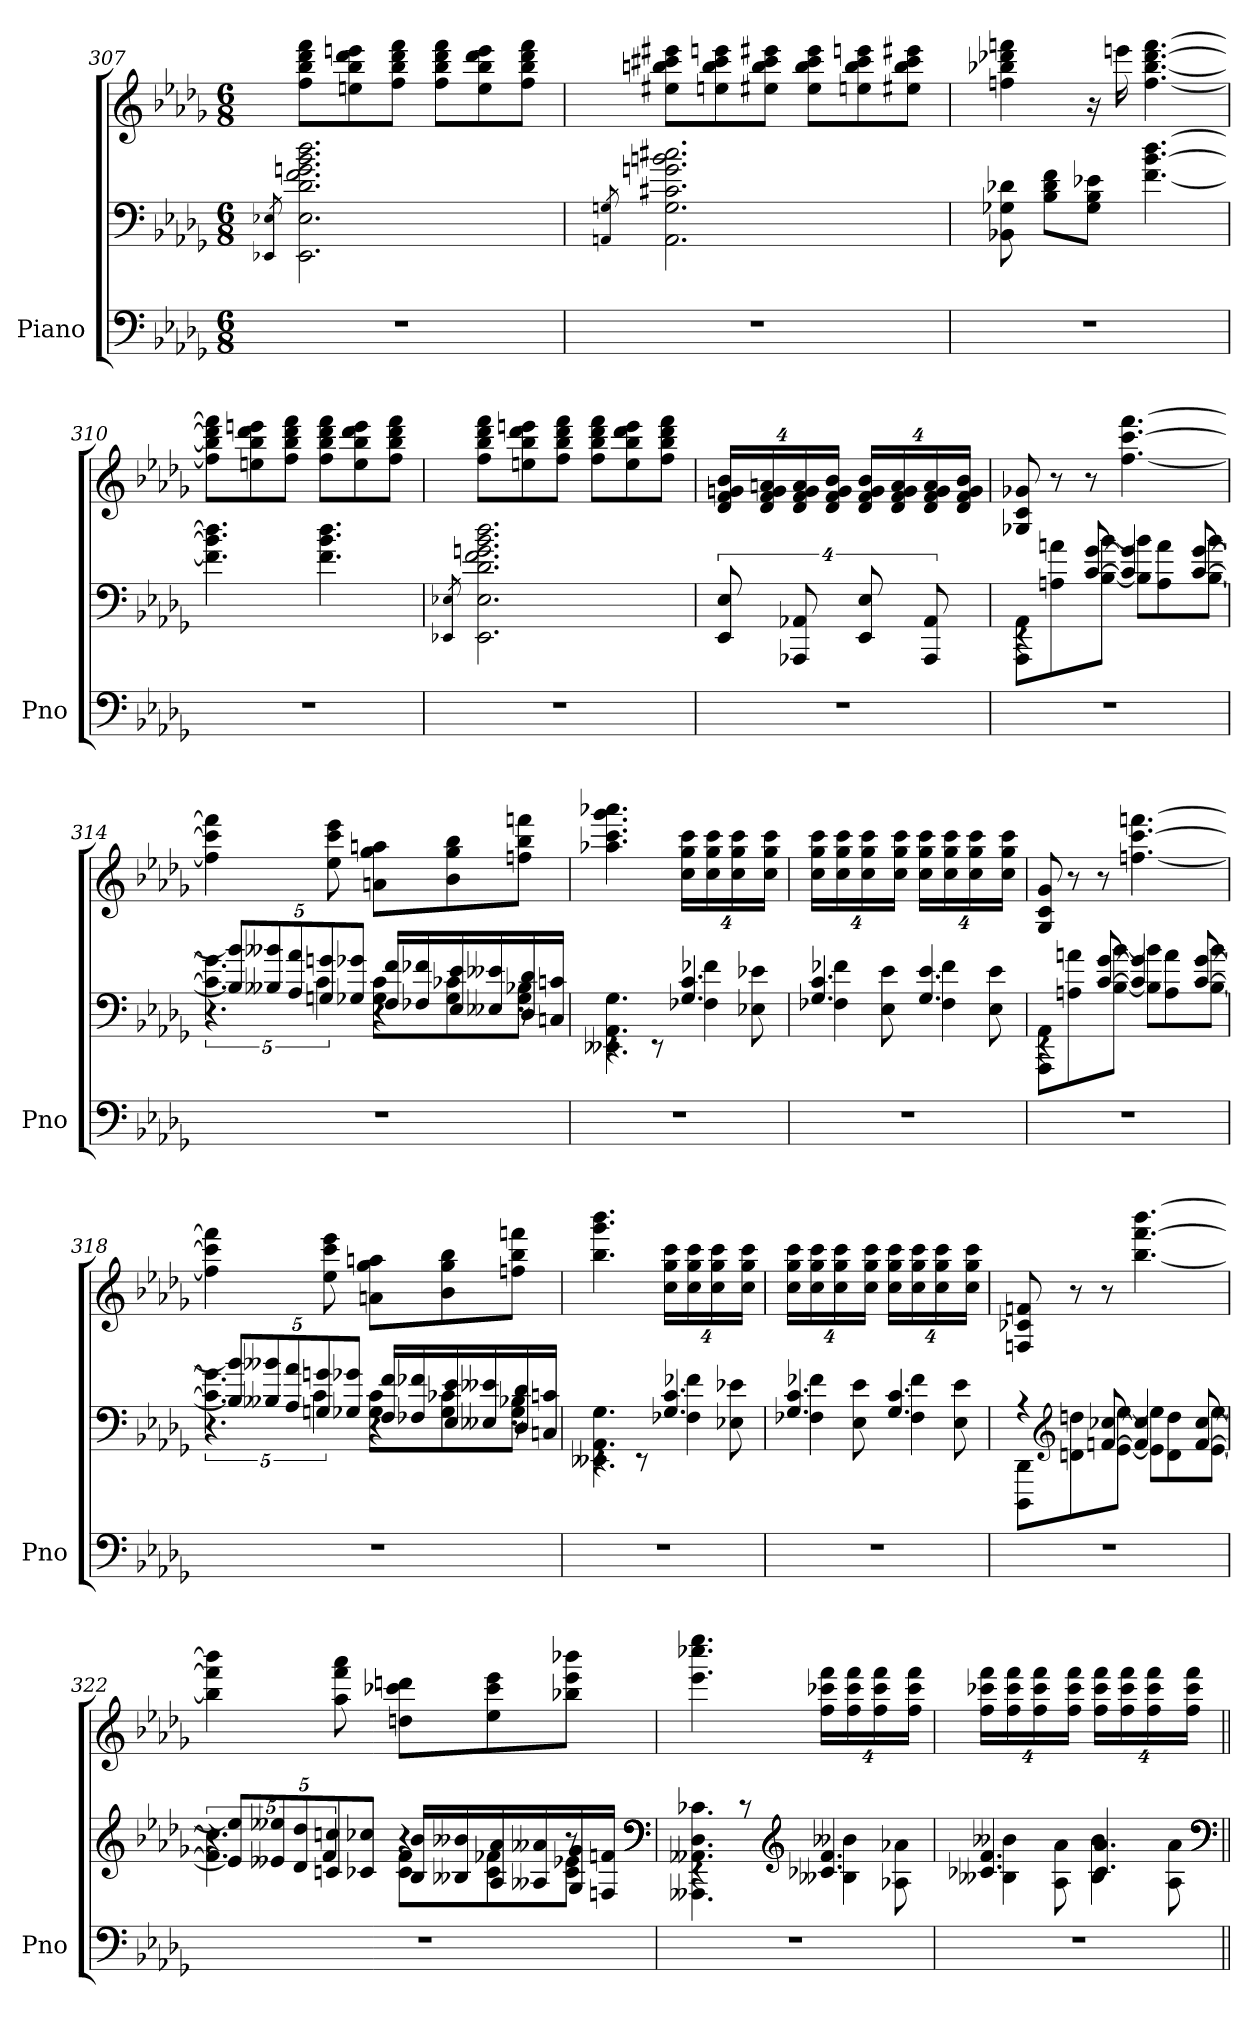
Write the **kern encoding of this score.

**kern	**kern	**kern
*part1	*part1	*part1
*staff3	*staff2	*staff1
*I"Piano	*	*
*I'Pno	*	*
*clefF4	*clefF4	*clefG2
*k[b-e-a-d-g-]	*k[b-e-a-d-g-]	*k[b-e-a-d-g-]
*M6/8	*M6/8	*M6/8
=307	=307	=307
.	8qEE-X/ 8qE-X/	.
2.r	2.EE-] 2.E-] 2.d- 2.f 2.gn 2.b- 2.dd-	8ff 8bb- 8ddd- 8fffL
.	.	8een 8bb- 8ddd- 8eeen
.	.	8ff 8bb- 8ddd- 8fffJ
.	.	8ff 8bb- 8ddd- 8fffL
.	.	8ee 8bb- 8ddd- 8eee
.	.	8ff 8bb- 8ddd- 8fffJ
=308	=308	=308
.	8qAAn/ 8qGn/	.
2.r	2.AA] 2.G] 2.c#X 2.gn 2.bn 2.cc#X	8ee#X 8bbn 8ccc#X 8eee#XL
.	.	8een 8bb 8ccc# 8eeen
.	.	8ee#X 8bb 8ccc# 8eee#XJ
.	.	8ee# 8bb 8ccc# 8eee#L
.	.	8een 8bb 8ccc# 8eeen
.	.	8ee#X 8bb 8ccc# 8eee#XJ
=309	=309	=309
2.r	8BB-X 8G-X 8d-X	4ffn 4bb-X 4ddd-X 4fffn
.	8B- 8d- 8fL	.
.	8G- 8B- 8e-XJ	16r
.	.	16eeen
.	[4.f [4.b- [4.dd-	[4.ff [4.bb- [4.ddd- [4.fff
=310	=310	=310
2.r	4.f] 4.b-] 4.dd-]	8ff] 8bb-] 8ddd-] 8fff]L
.	.	8een 8bb- 8ddd- 8eeen
.	.	8ff 8bb- 8ddd- 8fffJ
.	4.f 4.b- 4.dd-	8ff 8bb- 8ddd- 8fffL
.	.	8ee 8bb- 8ddd- 8eee
.	.	8ff 8bb- 8ddd- 8fffJ
=311	=311	=311
.	8qEE-X/ 8qE-X/	.
2.r	2.EE-] 2.E-] 2.d- 2.f 2.gn 2.b- 2.dd-	8ff 8bb- 8ddd- 8fffL
.	.	8een 8bb- 8ddd- 8eeen
.	.	8ff 8bb- 8ddd- 8fffJ
.	.	8ff 8bb- 8ddd- 8fffL
.	.	8ee 8bb- 8ddd- 8eee
.	.	8ff 8bb- 8ddd- 8fffJ
=312	=312	=312
2.r	16%3EE- 16%3E-	32%3d- 32%3f 32%3gn 32%3b-LL
.	.	32%3d- 32%3f 32%3g 32%3an
.	16%3AAA-X 16%3AA-X	32%3d- 32%3f 32%3g 32%3a
.	.	32%3d- 32%3f 32%3g 32%3b-JJ
.	16%3EE- 16%3E-	32%3d- 32%3f 32%3g 32%3b-LL
.	.	32%3d- 32%3f 32%3g 32%3a
.	16%3AAA- 16%3AA-	32%3d- 32%3f 32%3g 32%3a
.	.	32%3d- 32%3f 32%3g 32%3b-JJ
=313	=313	=313
*	*^	*
2.r	4rEE	8AAA- 8AA-L	8G-X 8c 8g-X
.	.	8An 8an	8r
.	[8c [8g-	[8B- [8b-J	8r
.	4c] 4g-]	8B-] 8b-]L	[4.ff [4.ccc [4.fff
.	.	8A 8a	.
.	[8c [8g-	[8B- [8b-J	.
=314	=314	=314	=314
*	*	*^	*
2.r	20%3.r	4.c] 4.g-]	40%3B-] 40%3b-]L	4ff] 4ccc] 4fff]
.	.	.	40%3B--X 40%3b--X	.
.	.	.	40%3A- 40%3a-	.
.	20%3c\	.	40%3Gn 40%3gn	.
.	.	.	.	8ee- 8ccc 8eee-
.	.	.	40%3G-X 40%3g-XJ	.
.	4r	8G- 8cL	16F 16fLL	8an 8gg- 8aanL
.	.	.	16F-X 16f-X	.
.	.	8G- 8c-X	16E- 16e-	8b- 8gg- 8bb-
.	.	.	16E--X 16e--X	.
.	8r	8G- 8B-XJ	16D- 16d-	8ffn 8bb- 8fffnJ
.	.	.	16Cn 16cnJJ	.
*	*	*v	*v	*
=315	=315	=315	=315
2.r	4rEE	4.EE--X 4.AA- 4.G-	4.aa-X 4.ccc 4.ggg- 4.aaa-X
.	8rEE	.	.
.	4.G- 4.c	4F-X 4f-X	32%3cc 32%3gg- 32%3cccLL
.	.	.	32%3cc 32%3gg- 32%3ccc
.	.	.	32%3cc 32%3gg- 32%3ccc
.	.	8E-X 8e-X	.
.	.	.	32%3cc 32%3gg- 32%3cccJJ
=316	=316	=316	=316
2.r	4.G- 4.c	4F-X 4f-X	32%3cc 32%3gg- 32%3cccLL
.	.	.	32%3cc 32%3gg- 32%3ccc
.	.	.	32%3cc 32%3gg- 32%3ccc
.	.	8E- 8e-	.
.	.	.	32%3cc 32%3gg- 32%3cccJJ
.	4.G- 4.e-	4F- 4f-	32%3cc 32%3gg- 32%3cccLL
.	.	.	32%3cc 32%3gg- 32%3ccc
.	.	.	32%3cc 32%3gg- 32%3ccc
.	.	8E- 8e-	.
.	.	.	32%3cc 32%3gg- 32%3cccJJ
=317	=317	=317	=317
2.r	4rEE	8AAA- 8AA-L	8G- 8c 8g-
.	.	8An 8an	8r
.	[8c [8g-	[8B- [8b-J	8r
.	4c] 4g-]	8B-] 8b-]L	[4.ffn [4.ccc [4.fffn
.	.	8A 8a	.
.	[8c [8g-	[8B- [8b-J	.
=318	=318	=318	=318
*	*	*^	*
2.r	20%3.r	4.c] 4.g-]	40%3B-] 40%3b-]L	4ff] 4ccc] 4fff]
.	.	.	40%3B--X 40%3b--X	.
.	.	.	40%3A- 40%3a-	.
.	20%3c\	.	40%3Gn 40%3gn	.
.	.	.	.	8ee- 8ccc 8eee-
.	.	.	40%3G-X 40%3g-XJ	.
.	4r	8G- 8cL	16F 16fLL	8an 8gg- 8aanL
.	.	.	16F-X 16f-X	.
.	.	8G- 8c-X	16E- 16e-	8b- 8gg- 8bb-
.	.	.	16E--X 16e--X	.
.	8r	8G- 8B-XJ	16D- 16d-	8ffn 8bb- 8fffnJ
.	.	.	16Cn 16cnJJ	.
*	*	*v	*v	*
=319	=319	=319	=319
2.r	4rEE	4.EE--X 4.AA- 4.G-	4.bb- 4.ggg- 4.bbb-
.	8rEE	.	.
.	4.G- 4.c	4F-X 4f-X	32%3cc 32%3gg- 32%3cccLL
.	.	.	32%3cc 32%3gg- 32%3ccc
.	.	.	32%3cc 32%3gg- 32%3ccc
.	.	8E-X 8e-X	.
.	.	.	32%3cc 32%3gg- 32%3cccJJ
=320	=320	=320	=320
2.r	4.G- 4.c	4F-X 4f-X	32%3cc 32%3gg- 32%3cccLL
.	.	.	32%3cc 32%3gg- 32%3ccc
.	.	.	32%3cc 32%3gg- 32%3ccc
.	.	8E- 8e-	.
.	.	.	32%3cc 32%3gg- 32%3cccJJ
.	4.G- 4.c	4F- 4f-	32%3cc 32%3gg- 32%3cccLL
.	.	.	32%3cc 32%3gg- 32%3ccc
.	.	.	32%3cc 32%3gg- 32%3ccc
.	.	8E- 8e-	.
.	.	.	32%3cc 32%3gg- 32%3cccJJ
=321	=321	=321	=321
2.r	4rEE	8DDD- 8DD-L	8Fn 8c-X 8fn
*	*clefG2	*	*
.	.	8dn 8ddn	8r
.	[8fn [8cc-X	[8e- [8ee-J	8r
.	4f] 4cc-]	8e-] 8ee-]L	[4.bb- [4.fff [4.bbb-
.	.	8d 8dd	.
.	[8f [8cc-	[8e- [8ee-J	.
=322	=322	=322	=322
*	*	*^	*
2.r	20%3.r	4.f] 4.cc-]	40%3e-] 40%3ee-]L	4bb-] 4fff] 4bbb-]
.	.	.	40%3e--X 40%3ee--X	.
.	.	.	40%3d- 40%3dd-	.
.	20%3f/	.	40%3cn 40%3ccn	.
.	.	.	.	8aa- 8fff 8aaa-
.	.	.	40%3c-X 40%3cc-XJ	.
.	4r	8c- 8fL	16B- 16b-LL	8ddn 8ccc-X 8dddnL
.	.	.	16B--X 16b--X	.
.	.	8c- 8f-X	16A- 16a-	8ee- 8ccc- 8eee-
.	.	.	16A--X 16a--X	.
.	8r	8c- 8e-XJ	16G- 16g-	8bb-X 8eee- 8bbb-XJ
.	.	.	16Fn 16fnJJ	.
*	*v	*v	*v	*
*	*clefF4	*
=323	=323	=323
*	*^	*
2.r	4rEE	4.AAA--X 4.AA--X 4.D- 4.c-X	4.eee- 4.cccc-X 4.eeee-
.	8rc	.	.
*	*clefG2	*	*
.	4.c-X 4.f	4B--X 4b--X	32%3ff 32%3ccc-X 32%3fffLL
.	.	.	32%3ff 32%3ccc- 32%3fff
.	.	.	32%3ff 32%3ccc- 32%3fff
.	.	8A-X 8a-X	.
.	.	.	32%3ff 32%3ccc- 32%3fffJJ
=324	=324	=324	=324
2.r	4.c-X 4.f	4B--X 4b--X	32%3ff 32%3ccc-X 32%3fffLL
.	.	.	32%3ff 32%3ccc- 32%3fff
.	.	.	32%3ff 32%3ccc- 32%3fff
.	.	8A- 8a-	.
.	.	.	32%3ff 32%3ccc- 32%3fffJJ
.	4.c- 4.a-	4B-- 4b--	32%3ff 32%3ccc- 32%3fffLL
.	.	.	32%3ff 32%3ccc- 32%3fff
.	.	.	32%3ff 32%3ccc- 32%3fff
.	.	8A- 8a-	.
.	.	.	32%3ff 32%3ccc- 32%3fffJJ
*	*v	*v	*
*	*clefF4	*
=||	=||	=||
*-	*-	*-
